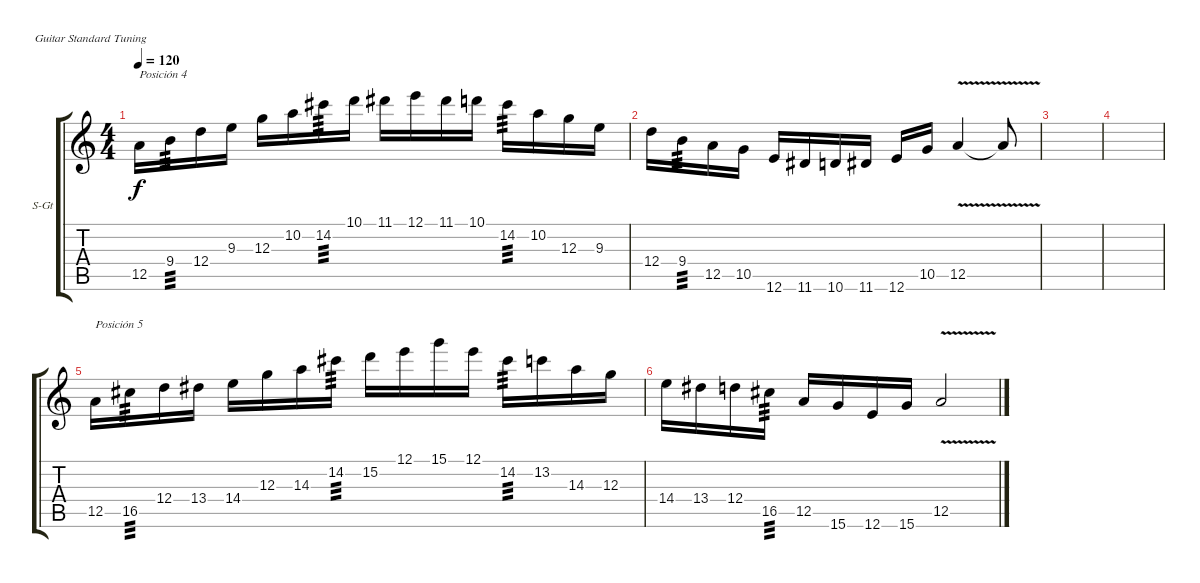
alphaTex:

\defaultSystemsLayout 4
\bracketExtendMode groupsimilarinstruments
\firstSystemTrackNameOrientation horizontal
\otherSystemsTrackNameOrientation horizontal
\track ("Steel Guitar" "S-Gt") {instrument acousticguitarsteel}
\staff {score tabs}
\tuning (E4 B3 G3 D3 A2 E2)
\ts (4 4)
\tempo 120
\clef g2
\ks c
12.5.16{txt "Posición 4" dy f} 9.4.16{tp 3} 12.4.16 9.3.16 12.3.16 10.2.16 14.2.16{tp 3} 10.1.16 11.1.16 12.1.16 11.1.16 10.1.16 14.2.16{tp 3} 10.2.16 12.3.16 9.3.16 |
12.4.16 9.4.16{tp 3} 12.5.16 10.5.16 12.6.16 11.6.16 10.6.16 11.6.16 12.6.16 10.5.16 12.5{v}.4 12.5{t}.8 |
|
|
12.5.16{txt "Posición 5"} 16.5.16{tp 3} 12.4.16 13.4.16 14.4.16 12.3.16 14.3.16 14.2.16{tp 3} 15.2.16 12.1.16 15.1.16 12.1.16 14.2.16{tp 3} 13.2.16 14.3.16 12.3.16 |
14.4.16 13.4.16 12.4.16 16.5.16{tp 3} 12.5.16 15.6.16 12.6.16 15.6.16 12.5{v}.2
